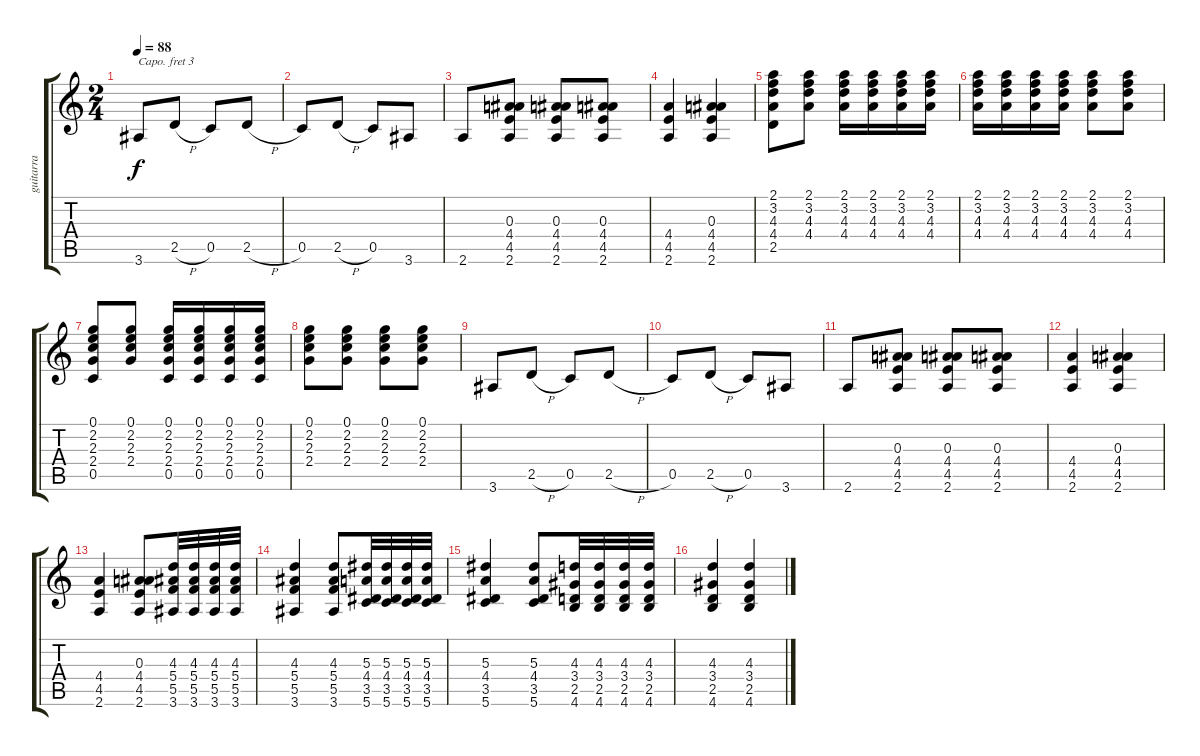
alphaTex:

\track ("guitarra" "guitarra") {instrument acousticguitarnylon}
\staff {score tabs}
\capo 3
\tuning (E4 B3 G3 D3 A2 E2) {hide}
\ts (2 4)
\tempo 88
\clef g2
\ks c
3.6.8{dy f} 2.5{h}.8 0.5.8 2.5{h}.8 |
0.5.8 2.5{h}.8 0.5.8 3.6.8 |
2.6.8 (0.3 4.4 4.5 2.6).8 (0.3 4.4 4.5 2.6).8 (0.3 4.4 4.5 2.6).8 |
(4.4 4.5 2.6).4 (0.3 4.4 4.5 2.6).4 |
(2.1 3.2 4.3 4.4 2.5).8 (2.1 3.2 4.3 4.4).8 (2.1 3.2 4.3 4.4).16 (2.1 3.2 4.3 4.4).16 (2.1 3.2 4.3 4.4).16 (2.1 3.2 4.3 4.4).16 |
(2.1 3.2 4.3 4.4).16 (2.1 3.2 4.3 4.4).16 (2.1 3.2 4.3 4.4).16 (2.1 3.2 4.3 4.4).16 (2.1 3.2 4.3 4.4).8 (2.1 3.2 4.3 4.4).8 |
(0.1 2.2 2.3 2.4 0.5).8 (0.1 2.2 2.3 2.4).8 (0.1 2.2 2.3 2.4 0.5).16 (0.1 2.2 2.3 2.4 0.5).16 (0.1 2.2 2.3 2.4 0.5).16 (0.1 2.2 2.3 2.4 0.5).16 |
(0.1 2.2 2.3 2.4).8 (0.1 2.2 2.3 2.4).8 (0.1 2.2 2.3 2.4).8 (0.1 2.2 2.3 2.4).8 |
3.6.8 2.5{h}.8 0.5.8 2.5{h}.8 |
0.5.8 2.5{h}.8 0.5.8 3.6.8 |
2.6.8 (0.3 4.4 4.5 2.6).8 (0.3 4.4 4.5 2.6).8 (0.3 4.4 4.5 2.6).8 |
(4.4 4.5 2.6).4 (0.3 4.4 4.5 2.6).4 |
(4.4 4.5 2.6).4 (0.3 4.4 4.5 2.6).8 (4.3 5.4 5.5 3.6).32 (4.3 5.4 5.5 3.6).32 (4.3 5.4 5.5 3.6).32 (4.3 5.4 5.5 3.6).32 |
(4.3 5.4 5.5 3.6).4 (4.3 5.4 5.5 3.6).8 (5.3 4.4 3.5 5.6).32 (5.3 4.4 3.5 5.6).32 (5.3 4.4 3.5 5.6).32 (5.3 4.4 3.5 5.6).32 |
(5.3 4.4 3.5 5.6).4 (5.3 4.4 3.5 5.6).8 (4.3 3.4 2.5 4.6).32 (4.3 3.4 2.5 4.6).32 (4.3 3.4 2.5 4.6).32 (4.3 3.4 2.5 4.6).32 |
(4.3 3.4 2.5 4.6).4 (4.3 3.4 2.5 4.6).4
